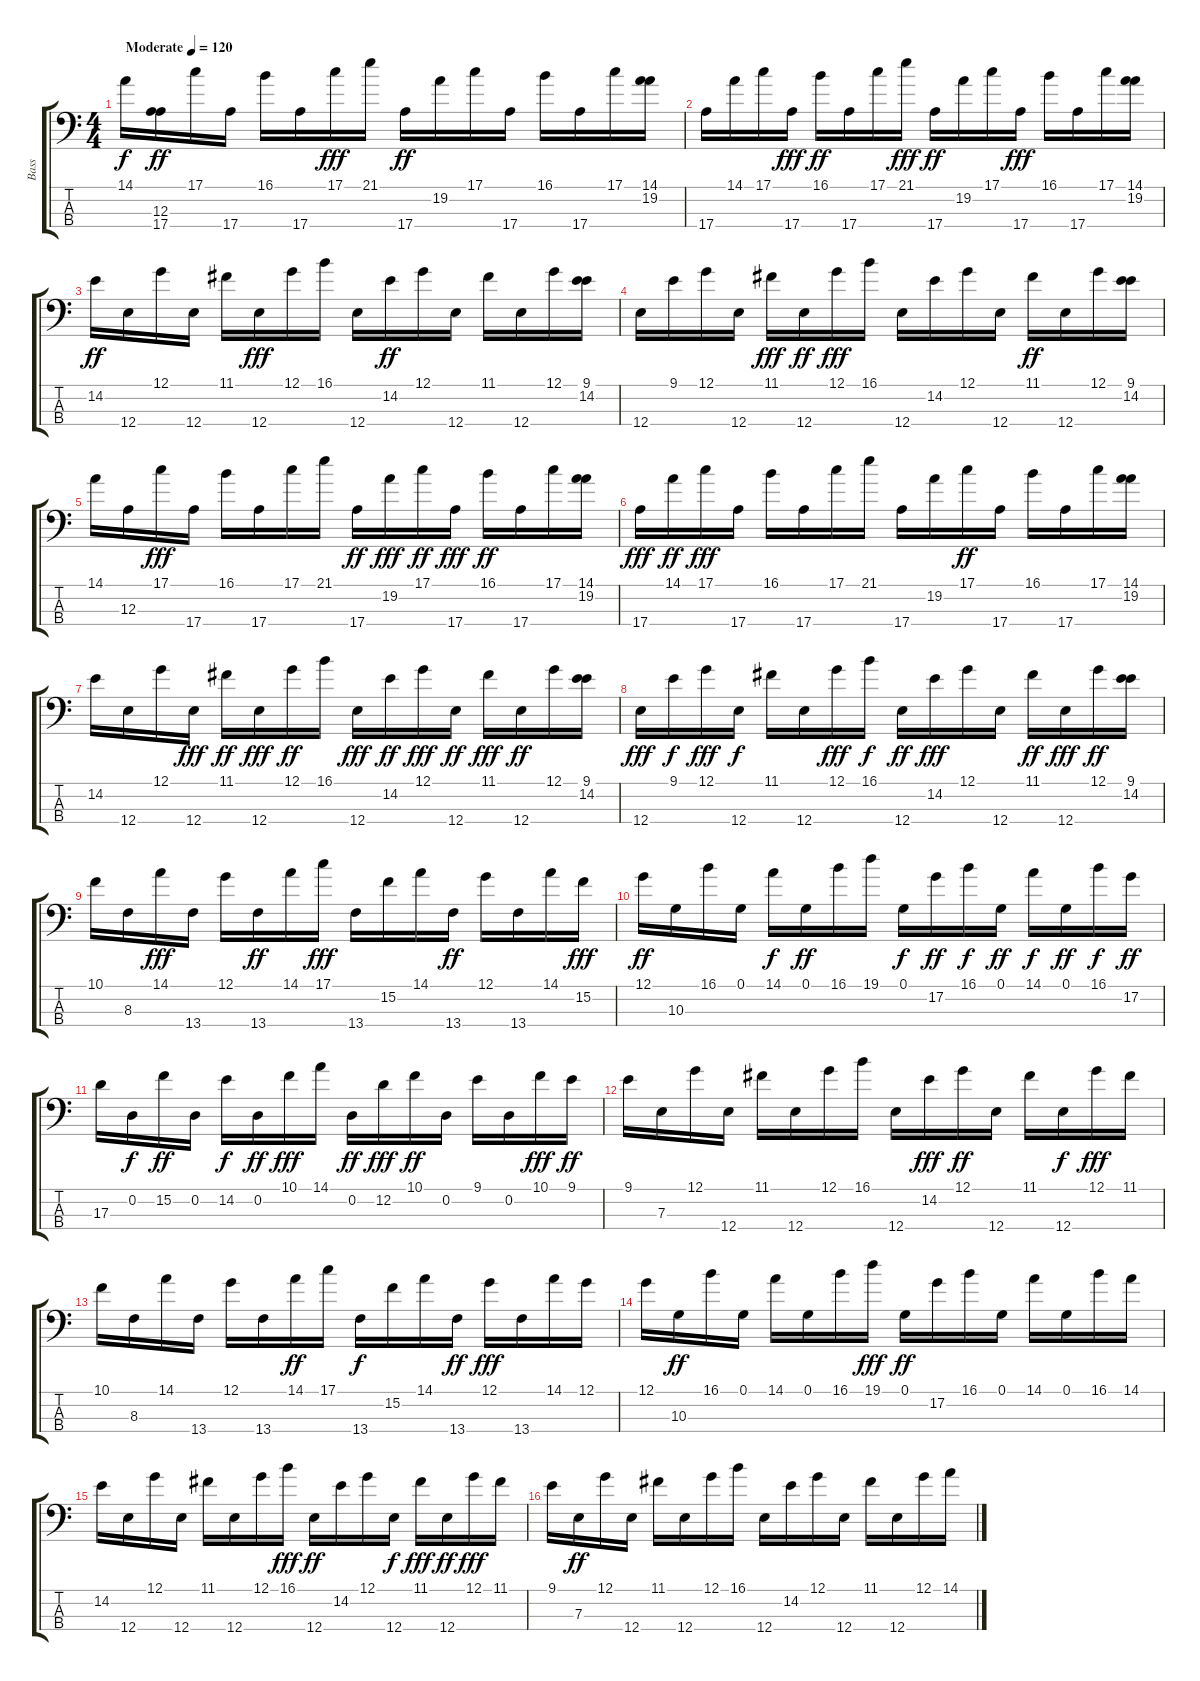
\track ("Bass" "Bass") {instrument synthbass1}
\staff {score tabs}
\tuning (G2 D2 A1 E1) {hide}
\ts (4 4)
\tempo (120 "Moderate")
\clef f4
\ks c
14.1.16{dy f instrument synthbass1} (12.3 17.4).16{dy ff} 17.1.16 17.4.16 16.1.16 17.4.16 17.1.16{dy fff} 21.1.16 17.4.16{dy ff} 19.2.16 17.1.16 17.4.16 16.1.16 17.4.16 17.1.16 (14.1 19.2).16 |
17.4.16 14.1.16 17.1.16 17.4.16{dy fff} 16.1.16{dy ff} 17.4.16 17.1.16 21.1.16{dy fff} 17.4.16{dy ff} 19.2.16 17.1.16 17.4.16{dy fff} 16.1.16 17.4.16 17.1.16 (14.1 19.2).16 |
14.2.16{dy ff} 12.4.16 12.1.16 12.4.16 11.1.16 12.4.16{dy fff} 12.1.16 16.1.16 12.4.16 14.2.16{dy ff} 12.1.16 12.4.16 11.1.16 12.4.16 12.1.16 (9.1 14.2).16 |
12.4.16 9.1.16 12.1.16 12.4.16 11.1.16{dy fff} 12.4.16{dy ff} 12.1.16{dy fff} 16.1.16 12.4.16 14.2.16 12.1.16 12.4.16 11.1.16{dy ff} 12.4.16 12.1.16 (9.1 14.2).16 |
14.1.16 12.3.16 17.1.16{dy fff} 17.4.16 16.1.16 17.4.16 17.1.16 21.1.16 17.4.16{dy ff} 19.2.16{dy fff} 17.1.16{dy ff} 17.4.16{dy fff} 16.1.16{dy ff} 17.4.16 17.1.16 (14.1 19.2).16 |
17.4.16{dy fff} 14.1.16{dy ff} 17.1.16{dy fff} 17.4.16 16.1.16 17.4.16 17.1.16 21.1.16 17.4.16 19.2.16 17.1.16{dy ff} 17.4.16 16.1.16 17.4.16 17.1.16 (14.1 19.2).16 |
14.2.16 12.4.16 12.1.16 12.4.16{dy fff} 11.1.16{dy ff} 12.4.16{dy fff} 12.1.16{dy ff} 16.1.16 12.4.16{dy fff} 14.2.16{dy ff} 12.1.16{dy fff} 12.4.16{dy ff} 11.1.16{dy fff} 12.4.16{dy ff} 12.1.16 (9.1 14.2).16 |
12.4.16{dy fff} 9.1.16{dy f} 12.1.16{dy fff} 12.4.16{dy f} 11.1.16 12.4.16 12.1.16{dy fff} 16.1.16{dy f} 12.4.16{dy ff} 14.2.16{dy fff} 12.1.16 12.4.16 11.1.16{dy ff} 12.4.16{dy fff} 12.1.16{dy ff} (9.1 14.2).16 |
10.1.16 8.3.16 14.1.16{dy fff} 13.4.16 12.1.16 13.4.16{dy ff} 14.1.16 17.1.16{dy fff} 13.4.16 15.2.16 14.1.16 13.4.16{dy ff} 12.1.16 13.4.16 14.1.16 15.2.16{dy fff} |
12.1.16{dy ff} 10.3.16 16.1.16 0.1.16 14.1.16{dy f} 0.1.16{dy ff} 16.1.16 19.1.16 0.1.16{dy f} 17.2.16{dy ff} 16.1.16{dy f} 0.1.16{dy ff} 14.1.16{dy f} 0.1.16{dy ff} 16.1.16{dy f} 17.2.16{dy ff} |
17.3.16 0.2.16{dy f} 15.2.16{dy ff} 0.2.16 14.2.16{dy f} 0.2.16{dy ff} 10.1.16{dy fff} 14.1.16 0.2.16{dy ff} 12.2.16{dy fff} 10.1.16{dy ff} 0.2.16 9.1.16 0.2.16 10.1.16{dy fff} 9.1.16{dy ff} |
9.1.16 7.3.16 12.1.16 12.4.16 11.1.16 12.4.16 12.1.16 16.1.16 12.4.16 14.2.16{dy fff} 12.1.16{dy ff} 12.4.16 11.1.16 12.4.16{dy f} 12.1.16{dy fff} 11.1.16 |
10.1.16 8.3.16 14.1.16 13.4.16 12.1.16 13.4.16 14.1.16{dy ff} 17.1.16 13.4.16{dy f} 15.2.16 14.1.16 13.4.16{dy ff} 12.1.16{dy fff} 13.4.16 14.1.16 12.1.16 |
12.1.16 10.3.16{dy ff} 16.1.16 0.1.16 14.1.16 0.1.16 16.1.16 19.1.16{dy fff} 0.1.16{dy ff} 17.2.16 16.1.16 0.1.16 14.1.16 0.1.16 16.1.16 14.1.16 |
14.2.16 12.4.16 12.1.16 12.4.16 11.1.16 12.4.16 12.1.16 16.1.16{dy fff} 12.4.16{dy ff} 14.2.16 12.1.16 12.4.16{dy f} 11.1.16{dy fff} 12.4.16{dy ff} 12.1.16{dy fff} 11.1.16 |
9.1.16 7.3.16{dy ff} 12.1.16 12.4.16 11.1.16 12.4.16 12.1.16 16.1.16 12.4.16 14.2.16 12.1.16 12.4.16 11.1.16 12.4.16 12.1.16 14.1.16
